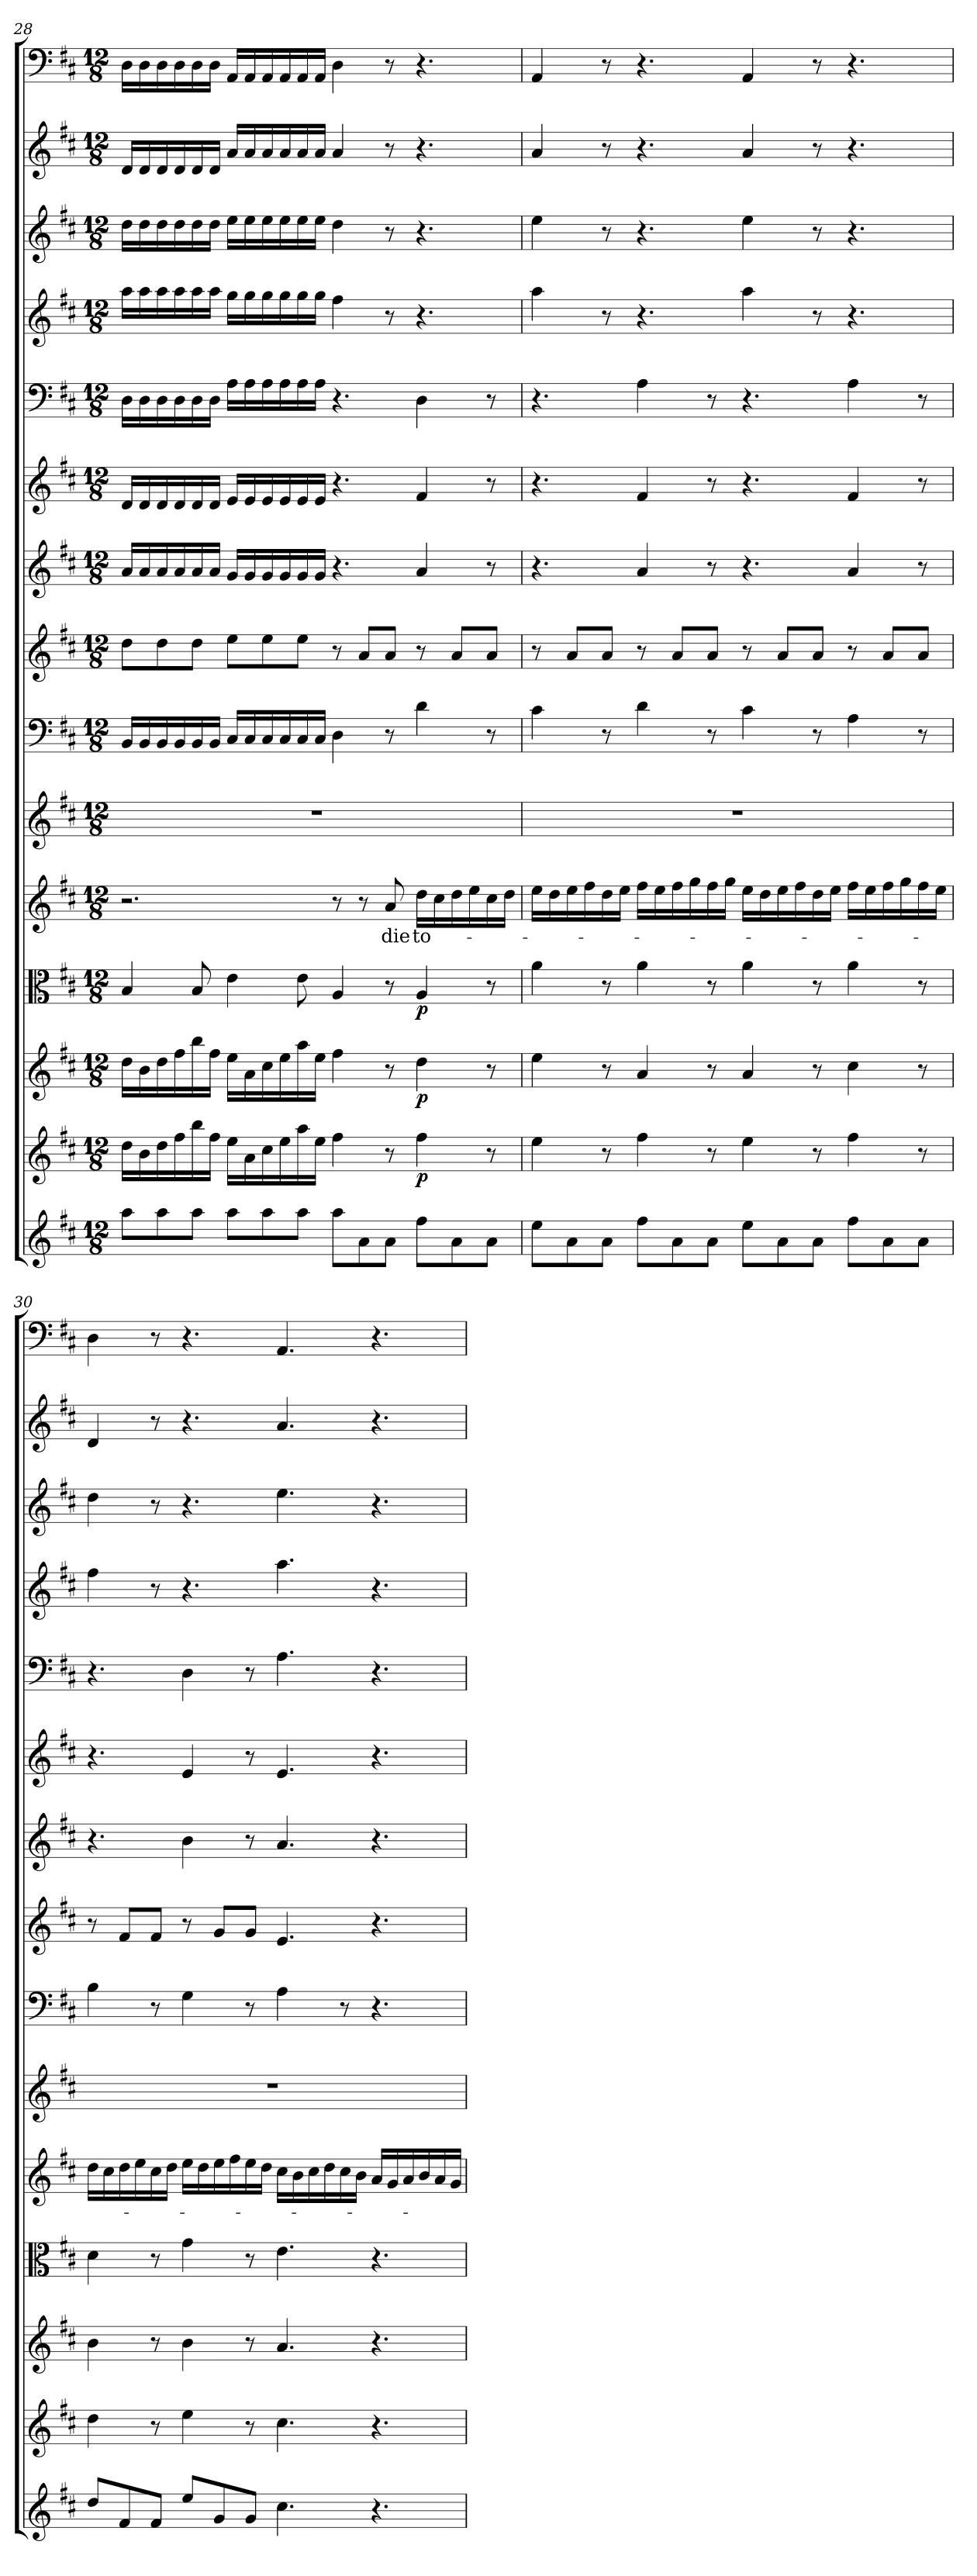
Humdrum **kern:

**kern	**kern	**dynam	**kern	**dynam	**kern	**dynam	**kern	**text	**kern	**kern	**kern	**kern	**kern	**kern	**kern	**kern	**kern	**kern
*part15	*part14	*part14	*part13	*part13	*part12	*part12	*part11	*part11	*part10	*part9	*part8	*part7	*part6	*part5	*part4	*part3	*part2	*part1
*staff15	*staff14	*staff14	*staff13	*staff13	*staff12	*staff12	*staff11	*staff11	*staff10	*staff9	*staff8	*staff7	*staff6	*staff5	*staff4	*staff3	*staff2	*staff1
*clefG2	*clefG2	*	*clefG2	*	*clefC3	*	*clefG2	*	*clefG2	*clefF4	*clefG2	*clefG2	*clefG2	*clefF4	*clefG2	*clefG2	*clefG2	*clefF4
*k[f#c#]	*k[f#c#]	*	*k[f#c#]	*	*k[f#c#]	*	*k[f#c#]	*	*k[f#c#]	*k[f#c#]	*k[f#c#]	*k[f#c#]	*k[f#c#]	*k[f#c#]	*k[f#c#]	*k[f#c#]	*k[f#c#]	*k[f#c#]
*D:	*D:	*	*D:	*	*D:	*	*D:	*	*D:	*D:	*D:	*D:	*D:	*D:	*D:	*D:	*D:	*D:
*M12/8	*M12/8	*	*M12/8	*	*M12/8	*	*M12/8	*	*M12/8	*M12/8	*M12/8	*M12/8	*M12/8	*M12/8	*M12/8	*M12/8	*M12/8	*M12/8
=28	=28	=28	=28	=28	=28	=28	=28	=28	=28	=28	=28	=28	=28	=28	=28	=28	=28	=28
8aa\L	16dd\LL	.	16dd\LL	.	4B/	.	2.r	.	1.r	16BB/LL	8dd\L	16a/LL	16d/LL	16D\LL	16aa\LL	16dd\LL	16d/LL	16D\LL
.	16b\	.	16b\	.	.	.	.	.	.	16BB/	.	16a/	16d/	16D\	16aa\	16dd\	16d/	16D\
8aa\	16dd\	.	16dd\	.	.	.	.	.	.	16BB/	8dd\	16a/	16d/	16D\	16aa\	16dd\	16d/	16D\
.	16ff#\	.	16ff#\	.	.	.	.	.	.	16BB/	.	16a/	16d/	16D\	16aa\	16dd\	16d/	16D\
8aa\J	16bb\	.	16bb\	.	8B/	.	.	.	.	16BB/	8dd\J	16a/	16d/	16D\	16aa\	16dd\	16d/	16D\
.	16ff#\JJ	.	16ff#\JJ	.	.	.	.	.	.	16BB/JJ	.	16a/JJ	16d/JJ	16D\JJ	16aa\JJ	16dd\JJ	16d/JJ	16D\JJ
8aa\L	16ee\LL	.	16ee\LL	.	4e\	.	.	.	.	16C#/LL	8ee\L	16g/LL	16e/LL	16A\LL	16gg\LL	16ee\LL	16a/LL	16AA/LL
.	16a\	.	16a\	.	.	.	.	.	.	16C#/	.	16g/	16e/	16A\	16gg\	16ee\	16a/	16AA/
8aa\	16cc#\	.	16cc#\	.	.	.	.	.	.	16C#/	8ee\	16g/	16e/	16A\	16gg\	16ee\	16a/	16AA/
.	16ee\	.	16ee\	.	.	.	.	.	.	16C#/	.	16g/	16e/	16A\	16gg\	16ee\	16a/	16AA/
8aa\J	16aa\	.	16aa\	.	8e\	.	.	.	.	16C#/	8ee\J	16g/	16e/	16A\	16gg\	16ee\	16a/	16AA/
.	16ee\JJ	.	16ee\JJ	.	.	.	.	.	.	16C#/JJ	.	16g/JJ	16e/JJ	16A\JJ	16gg\JJ	16ee\JJ	16a/JJ	16AA/JJ
8aa\L	4ff#\	.	4ff#\	.	4A/	.	8r	.	.	4D\	8r	4.r	4.r	4.r	4ff#\	4dd\	4a/	4D\
8a\	.	.	.	.	.	.	8r	.	.	.	8a/L	.	.	.	.	.	.	.
8a\J	8r	.	8r	.	8r	.	8a/	die	.	8r	8a/J	.	.	.	8r	8r	8r	8r
8ff#\L	4ff#\	p	4dd\	p	4A/	p	16dd\LL	to-	.	4d\	8r	4a/	4f#/	4D\	4.r	4.r	4.r	4.r
.	.	.	.	.	.	.	16cc#\	.	.	.	.	.	.	.	.	.	.	.
8a\	.	.	.	.	.	.	16dd\	.	.	.	8a/L	.	.	.	.	.	.	.
.	.	.	.	.	.	.	16ee\	.	.	.	.	.	.	.	.	.	.	.
8a\J	8r	.	8r	.	8r	.	16cc#\	.	.	8r	8a/J	8r	8r	8r	.	.	.	.
.	.	.	.	.	.	.	16dd\JJ	.	.	.	.	.	.	.	.	.	.	.
=29	=29	=29	=29	=29	=29	=29	=29	=29	=29	=29	=29	=29	=29	=29	=29	=29	=29	=29
8ee\L	4ee\	.	4ee\	.	4a\	.	16ee\LL	.	1.r	4c#\	8r	4.r	4.r	4.r	4aa\	4ee\	4a/	4AA/
.	.	.	.	.	.	.	16dd\	.	.	.	.	.	.	.	.	.	.	.
8a\	.	.	.	.	.	.	16ee\	.	.	.	8a/L	.	.	.	.	.	.	.
.	.	.	.	.	.	.	16ff#\	.	.	.	.	.	.	.	.	.	.	.
8a\J	8r	.	8r	.	8r	.	16dd\	.	.	8r	8a/J	.	.	.	8r	8r	8r	8r
.	.	.	.	.	.	.	16ee\JJ	.	.	.	.	.	.	.	.	.	.	.
8ff#\L	4ff#\	.	4a/	.	4a\	.	16ff#\LL	.	.	4d\	8r	4a/	4f#/	4A\	4.r	4.r	4.r	4.r
.	.	.	.	.	.	.	16ee\	.	.	.	.	.	.	.	.	.	.	.
8a\	.	.	.	.	.	.	16ff#\	.	.	.	8a/L	.	.	.	.	.	.	.
.	.	.	.	.	.	.	16gg\	.	.	.	.	.	.	.	.	.	.	.
8a\J	8r	.	8r	.	8r	.	16ff#\	.	.	8r	8a/J	8r	8r	8r	.	.	.	.
.	.	.	.	.	.	.	16gg\JJ	.	.	.	.	.	.	.	.	.	.	.
8ee\L	4ee\	.	4a/	.	4a\	.	16ee\LL	.	.	4c#\	8r	4.r	4.r	4.r	4aa\	4ee\	4a/	4AA/
.	.	.	.	.	.	.	16dd\	.	.	.	.	.	.	.	.	.	.	.
8a\	.	.	.	.	.	.	16ee\	.	.	.	8a/L	.	.	.	.	.	.	.
.	.	.	.	.	.	.	16ff#\	.	.	.	.	.	.	.	.	.	.	.
8a\J	8r	.	8r	.	8r	.	16dd\	.	.	8r	8a/J	.	.	.	8r	8r	8r	8r
.	.	.	.	.	.	.	16ee\JJ	.	.	.	.	.	.	.	.	.	.	.
8ff#\L	4ff#\	.	4cc#\	.	4a\	.	16ff#\LL	.	.	4A\	8r	4a/	4f#/	4A\	4.r	4.r	4.r	4.r
.	.	.	.	.	.	.	16ee\	.	.	.	.	.	.	.	.	.	.	.
8a\	.	.	.	.	.	.	16ff#\	.	.	.	8a/L	.	.	.	.	.	.	.
.	.	.	.	.	.	.	16gg\	.	.	.	.	.	.	.	.	.	.	.
8a\J	8r	.	8r	.	8r	.	16ff#\	.	.	8r	8a/J	8r	8r	8r	.	.	.	.
.	.	.	.	.	.	.	16ee\JJ	.	.	.	.	.	.	.	.	.	.	.
=30	=30	=30	=30	=30	=30	=30	=30	=30	=30	=30	=30	=30	=30	=30	=30	=30	=30	=30
8dd/L	4dd\	.	4b\	.	4d\	.	16dd\LL	.	1.r	4B\	8r	4.r	4.r	4.r	4ff#\	4dd\	4d/	4D\
.	.	.	.	.	.	.	16cc#\	.	.	.	.	.	.	.	.	.	.	.
8f#/	.	.	.	.	.	.	16dd\	.	.	.	8f#/L	.	.	.	.	.	.	.
.	.	.	.	.	.	.	16ee\	.	.	.	.	.	.	.	.	.	.	.
8f#/J	8r	.	8r	.	8r	.	16cc#\	.	.	8r	8f#/J	.	.	.	8r	8r	8r	8r
.	.	.	.	.	.	.	16dd\JJ	.	.	.	.	.	.	.	.	.	.	.
8ee/L	4ee\	.	4b\	.	4g\	.	16ee\LL	.	.	4G\	8r	4b\	4e/	4D\	4.r	4.r	4.r	4.r
.	.	.	.	.	.	.	16dd\	.	.	.	.	.	.	.	.	.	.	.
8g/	.	.	.	.	.	.	16ee\	.	.	.	8g/L	.	.	.	.	.	.	.
.	.	.	.	.	.	.	16ff#\	.	.	.	.	.	.	.	.	.	.	.
8g/J	8r	.	8r	.	8r	.	16ee\	.	.	8r	8g/J	8r	8r	8r	.	.	.	.
.	.	.	.	.	.	.	16dd\JJ	.	.	.	.	.	.	.	.	.	.	.
4.cc#\	4.cc#\	.	4.a/	.	4.e\	.	16cc#\LL	.	.	4A\	4.e/	4.a/	4.e/	4.A\	4.aa\	4.ee\	4.a/	4.AA/
.	.	.	.	.	.	.	16b\	.	.	.	.	.	.	.	.	.	.	.
.	.	.	.	.	.	.	16cc#\	.	.	.	.	.	.	.	.	.	.	.
.	.	.	.	.	.	.	16dd\	.	.	.	.	.	.	.	.	.	.	.
.	.	.	.	.	.	.	16cc#\	.	.	8r	.	.	.	.	.	.	.	.
.	.	.	.	.	.	.	16b\JJ	.	.	.	.	.	.	.	.	.	.	.
4.r	4.r	.	4.r	.	4.r	.	16a/LL	.	.	4.r	4.r	4.r	4.r	4.r	4.r	4.r	4.r	4.r
.	.	.	.	.	.	.	16g/	.	.	.	.	.	.	.	.	.	.	.
.	.	.	.	.	.	.	16a/	.	.	.	.	.	.	.	.	.	.	.
.	.	.	.	.	.	.	16b/	.	.	.	.	.	.	.	.	.	.	.
.	.	.	.	.	.	.	16a/	.	.	.	.	.	.	.	.	.	.	.
.	.	.	.	.	.	.	16g/JJ	.	.	.	.	.	.	.	.	.	.	.
=	=	=	=	=	=	=	=	=	=	=	=	=	=	=	=	=	=	=
*-	*-	*-	*-	*-	*-	*-	*-	*-	*-	*-	*-	*-	*-	*-	*-	*-	*-	*-
